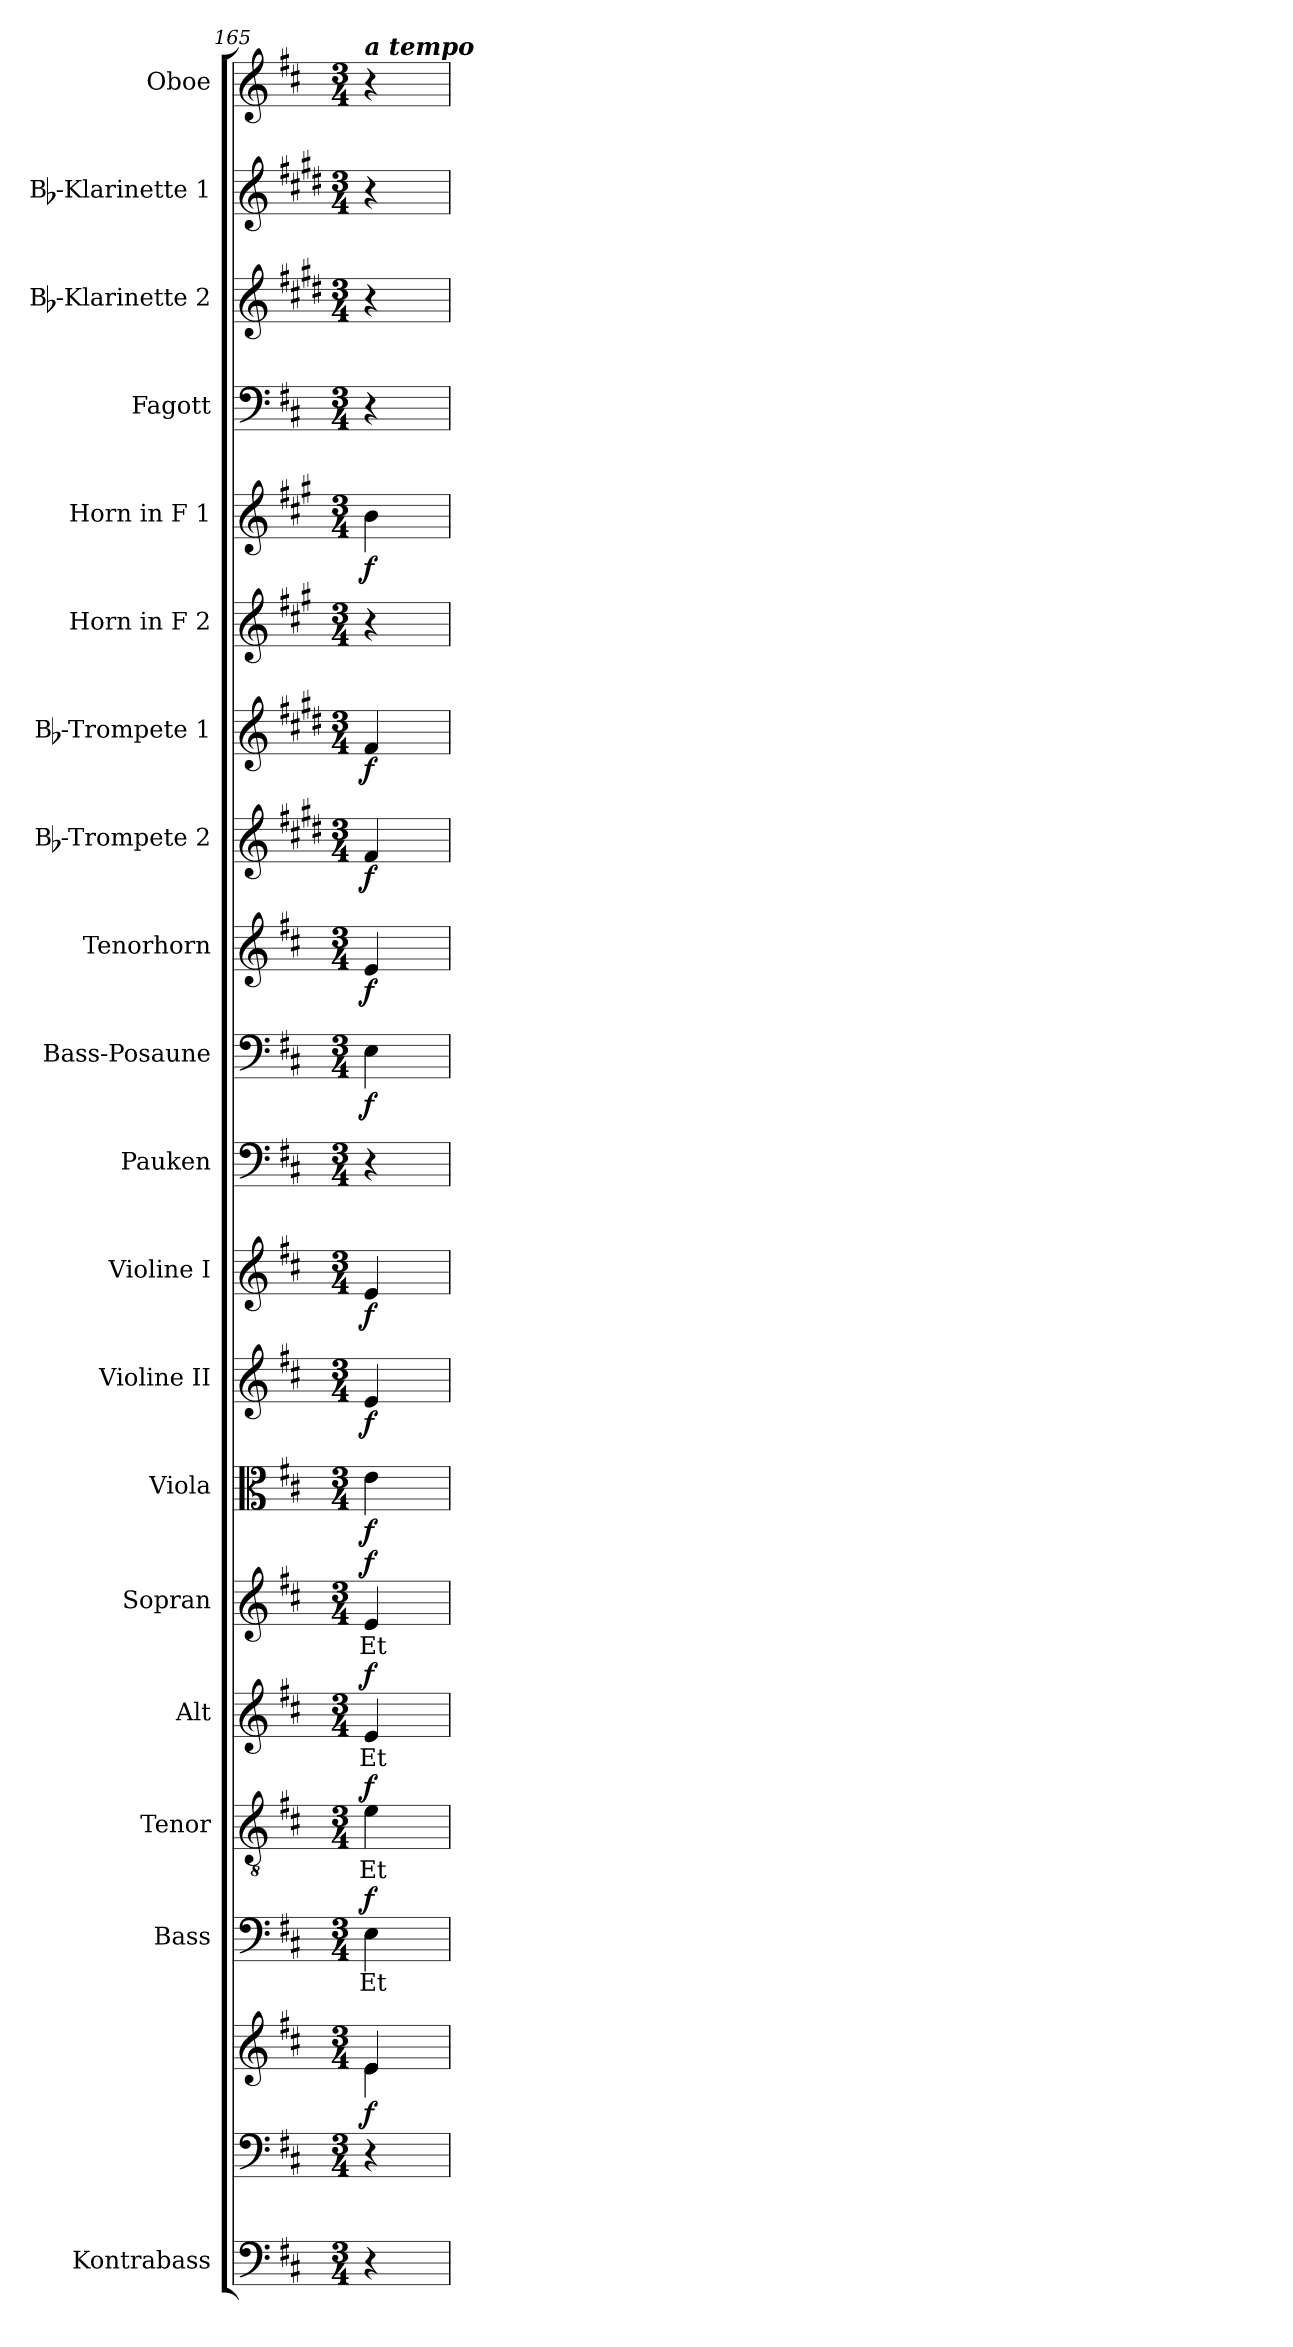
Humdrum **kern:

**kern	**kern	**kern	**dynam	**kern	**text	**dynam	**kern	**text	**dynam	**kern	**text	**dynam	**kern	**text	**dynam	**kern	**dynam	**kern	**dynam	**kern	**dynam	**kern	**kern	**dynam	**kern	**dynam	**kern	**dynam	**kern	**dynam	**kern	**kern	**dynam	**kern	**kern	**kern	**kern
*part20	*part19	*part19	*part19	*part18	*part18	*part18	*part17	*part17	*part17	*part16	*part16	*part16	*part15	*part15	*part15	*part14	*part14	*part13	*part13	*part12	*part12	*part11	*part10	*part10	*part9	*part9	*part8	*part8	*part7	*part7	*part6	*part5	*part5	*part4	*part3	*part2	*part1
*staff21	*staff20	*staff19	*staff19/20	*staff18	*staff18	*staff18	*staff17	*staff17	*staff17	*staff16	*staff16	*staff16	*staff15	*staff15	*staff15	*staff14	*staff14	*staff13	*staff13	*staff12	*staff12	*staff11	*staff10	*staff10	*staff9	*staff9	*staff8	*staff8	*staff7	*staff7	*staff6	*staff5	*staff5	*staff4	*staff3	*staff2	*staff1
*I"Kontrabass	*	*	*	*I"Bass	*	*	*I"Tenor	*	*	*I"Alt	*	*	*I"Sopran	*	*	*I"Viola	*	*I"Violine II	*	*I"Violine I	*	*I"Pauken	*I"Bass-Posaune	*	*I"Tenorhorn	*	*I"Bb-Trompete 2	*	*I"Bb-Trompete 1	*	*I"Horn in F 2	*I"Horn in F 1	*	*I"Fagott	*I"Bb-Klarinette 2	*I"Bb-Klarinette 1	*I"Oboe
*I'Kb.	*	*	*	*I'B.	*	*	*I'T.	*	*	*I'A.	*	*	*I'S.	*	*	*I'Vla.	*	*I'Vl. II	*	*I'Vl. I	*	*I'Pk.	*I'B. Pos.	*	*I'T. Hrn.	*	*I'Bb Trp. 2	*	*I'Bb Trp. 1	*	*	*	*	*I'Fg.	*I'Bb Kl. 2	*I'Bb Kl. 1	*I'Ob.
*clefF4	*clefF4	*clefG2	*	*clefF4	*	*	*clefGv2	*	*	*clefG2	*	*	*clefG2	*	*	*clefC3	*	*clefG2	*	*clefG2	*	*clefF4	*clefF4	*	*clefG2	*	*clefG2	*	*clefG2	*	*clefG2	*clefG2	*	*clefF4	*clefG2	*clefG2	*clefG2
*ITrd7c12	*	*	*	*	*	*	*	*	*	*	*	*	*	*	*	*	*	*	*	*	*	*	*	*	*ITrd8c14	*	*ITrd1c2	*	*ITrd1c2	*	*ITrd4c7	*ITrd4c7	*	*	*ITrd1c2	*ITrd1c2	*
*k[f#c#]	*k[f#c#]	*k[f#c#]	*	*k[f#c#]	*	*	*k[f#c#]	*	*	*k[f#c#]	*	*	*k[f#c#]	*	*	*k[f#c#]	*	*k[f#c#]	*	*k[f#c#]	*	*k[f#c#]	*k[f#c#]	*	*k[f#c#]	*	*k[f#c#]	*	*k[f#c#]	*	*k[f#c#]	*k[f#c#]	*	*k[f#c#]	*k[f#c#]	*k[f#c#]	*k[f#c#]
*D:	*D:	*D:	*	*D:	*	*	*D:	*	*	*D:	*	*	*D:	*	*	*D:	*	*D:	*	*D:	*	*D:	*D:	*	*D:	*	*D:	*	*D:	*	*D:	*D:	*	*D:	*D:	*D:	*D:
*M3/4	*M3/4	*M3/4	*	*M3/4	*	*	*M3/4	*	*	*M3/4	*	*	*M3/4	*	*	*M3/4	*	*M3/4	*	*M3/4	*	*M3/4	*M3/4	*	*M3/4	*	*M3/4	*	*M3/4	*	*M3/4	*M3/4	*	*M3/4	*M3/4	*M3/4	*M3/4
=165	=165	=165	=165	=165	=165	=165	=165	=165	=165	=165	=165	=165	=165	=165	=165	=165	=165	=165	=165	=165	=165	=165	=165	=165	=165	=165	=165	=165	=165	=165	=165	=165	=165	=165	=165	=165	=165
*	*	*^	*	*	*	*	*	*	*	*	*	*	*	*	*	*	*	*	*	*	*	*	*	*	*	*	*	*	*	*	*	*	*	*	*	*	*
!	!	!	!	!	!	!	!	!	!	!	!	!	!	!	!	!	!	!	!	!	!	!	!	!	!	!	!	!	!	!	!	!	!	!	!	!	!	!LO:TX:a:Bi:t=a tempo
!	!	!	!	!LO:DY:b	!	!LO:LY:b	!LO:DY:a	!	!LO:LY:b	!LO:DY:a	!	!LO:LY:b	!LO:DY:a	!	!LO:LY:b	!LO:DY:a	!	!LO:DY:b	!	!LO:DY:b	!	!LO:DY:b	!	!	!LO:DY:b	!	!LO:DY:b	!	!LO:DY:b	!	!LO:DY:b	!	!	!LO:DY:b	!	!	!	!
4r	4r	4e/	4e\	f	4E\	Et	f	4e\	Et	f	4e/	Et	f	4e/	Et	f	4e\	f	4e/	f	4e/	f	4r	4E\	f	4E/	f	4e/	f	4e/	f	4r	4e\	f	4r	4r	4r	4r
*	*	*v	*v	*	*	*	*	*	*	*	*	*	*	*	*	*	*	*	*	*	*	*	*	*	*	*	*	*	*	*	*	*	*	*	*	*	*	*
=	=	=	=	=	=	=	=	=	=	=	=	=	=	=	=	=	=	=	=	=	=	=	=	=	=	=	=	=	=	=	=	=	=	=	=	=	=
*-	*-	*-	*-	*-	*-	*-	*-	*-	*-	*-	*-	*-	*-	*-	*-	*-	*-	*-	*-	*-	*-	*-	*-	*-	*-	*-	*-	*-	*-	*-	*-	*-	*-	*-	*-	*-	*-
